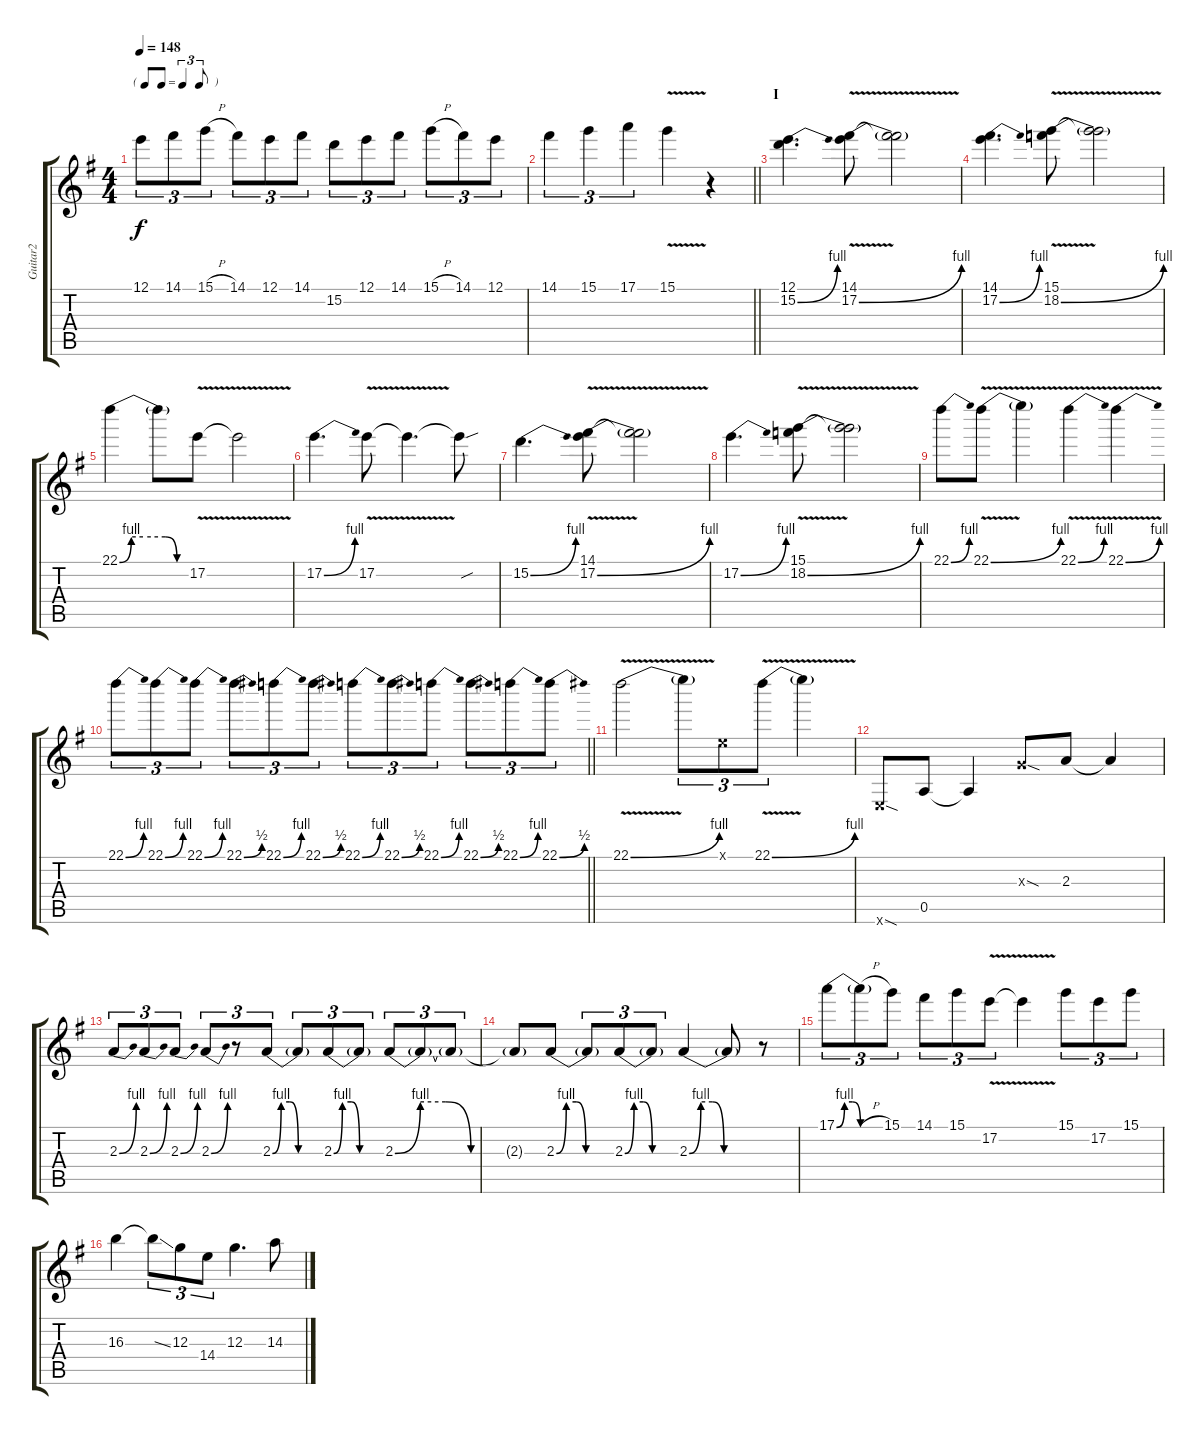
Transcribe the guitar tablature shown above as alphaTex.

\track ("Guitar2" "Guitar2") {instrument distortionguitar}
\staff {score tabs}
\tuning (E4 B3 G3 D3 A2 E2) {hide}
\ts (4 4)
\tf triplet8th
\tempo 148
\clef g2
\ks g
12.1.8{tu (3 2) dy f} 14.1.8{tu (3 2)} 15.1{h}.8{tu (3 2)} 14.1.8{tu (3 2)} 12.1.8{tu (3 2)} 14.1.8{tu (3 2)} 15.2.8{tu (3 2)} 12.1.8{tu (3 2)} 14.1.8{tu (3 2)} 15.1{h}.8{tu (3 2)} 14.1.8{tu (3 2)} 12.1.8{tu (3 2)} |
\barLineRight lightlight
14.1.4{tu (3 2)} 15.1.4{tu (3 2)} 17.1.4{tu (3 2)} 15.1{v}.4 r.4 |
\section ("" "I")
(12.1 15.2{be (bend 0 0 60 4)}).4{d} (14.1 17.2{be (bend 0 0 60 4) v}).8 (14.1{t} 17.2{t}).2 |
(14.1 17.2{be (bend 0 0 60 4)}).4{d} (15.1 18.2{be (bend 0 0 60 4) v}).8 (15.1{t} 18.2{t}).2 |
22.1{be (custom 0 0 10 4 20 4 39 4 49 0 60 0)}.4 22.1{t}.8 17.2{v}.8 17.2{t}.2 |
17.2{be (bend 0 0 60 4)}.4{d} 17.2{v}.8 17.2{t}.4{d} 17.2{sou t}.8 |
15.2{be (bend 0 0 60 4)}.4{d} (14.1 17.2{be (bend 0 0 60 4) v}).8 (14.1{t} 17.2{t}).2 |
17.2{be (bend 0 0 60 4)}.4{d} (15.1 18.2{be (bend 0 0 60 4) v}).8 (15.1{t} 18.2{t}).2 |
22.1{be (bend 0 0 60 4)}.8 22.1{be (bend 0 0 60 4) v}.8 22.1{t}.4 22.1{be (bend 0 0 60 4) v}.4 22.1{be (bend 0 0 60 4) v}.4 |
\barLineRight lightlight
22.1{be (bend 0 0 60 4)}.8{tu (3 2)} 22.1{be (bend 0 0 60 4)}.8{tu (3 2)} 22.1{be (bend 0 0 60 4)}.8{tu (3 2)} 22.1{be (bend 0 0 60 2)}.8{tu (3 2)} 22.1{be (bend 0 0 60 4)}.8{tu (3 2)} 22.1{be (bend 0 0 60 2)}.8{tu (3 2)} 22.1{be (bend 0 0 60 4)}.8{tu (3 2)} 22.1{be (bend 0 0 60 2)}.8{tu (3 2)} 22.1{be (bend 0 0 60 4)}.8{tu (3 2)} 22.1{be (bend 0 0 60 2)}.8{tu (3 2)} 22.1{be (bend 0 0 60 4)}.8{tu (3 2)} 22.1{be (bend 0 0 60 2)}.8{tu (3 2)} |
22.1{be (bend 0 0 60 4) v}.2 22.1{t}.8{tu (3 2)} 0.1{x}.8{tu (3 2)} 22.1{be (bend 0 0 60 4) v}.8{tu (3 2)} 22.1{t}.4 |
0.6{sod x}.8 0.5.8 0.5{t}.4 0.3{sod x}.8 2.3.8 2.3{t}.4 |
2.3{be (bend 0 0 60 4)}.8{tu (3 2)} 2.3{be (bend 0 0 60 4)}.8{tu (3 2)} 2.3{be (bend 0 0 60 4)}.8{tu (3 2)} 2.3{be (bend 0 0 60 4)}.8{tu (3 2)} r.8{tu (3 2)} 2.3{be (custom 0 0 10 4 20 4 30 0 60 0)}.8{tu (3 2)} 2.3{t}.8{tu (3 2)} 2.3{be (custom 0 0 10 4 20 4 30 0 60 0)}.8{tu (3 2)} 2.3{t}.8{tu (3 2)} 2.3{be (custom 0 0 10 4 20 4 30 0 60 0)}.8{tu (3 2)} 2.3{t}.8{tu (3 2)} 2.3{t}.8{tu (3 2)} |
2.3{t}.8 2.3{be (custom 0 0 10 4 20 4 30 0 60 0)}.8 2.3{t}.8{tu (3 2)} 2.3{be (custom 0 0 10 4 20 4 30 0 60 0)}.8{tu (3 2)} 2.3{t}.8{tu (3 2)} 2.3{be (custom 0 0 10 4 20 4 30 0 60 0)}.4 2.3{t}.8 r.8 |
17.1{be (custom 0 0 10 4 20 4 30 0 60 0)}.8{tu (3 2)} 17.1{h t}.8{tu (3 2)} 15.1.8{tu (3 2)} 14.1.8{tu (3 2)} 15.1.8{tu (3 2)} 17.2{v}.8{tu (3 2)} 17.2{t}.4 15.1.8{tu (3 2)} 17.2.8{tu (3 2)} 15.1.8{tu (3 2)} |
16.3.4 16.3{ss t}.8{tu (3 2)} 12.3.8{tu (3 2)} 14.4.8{tu (3 2)} 12.3.4{d} 14.3.8
